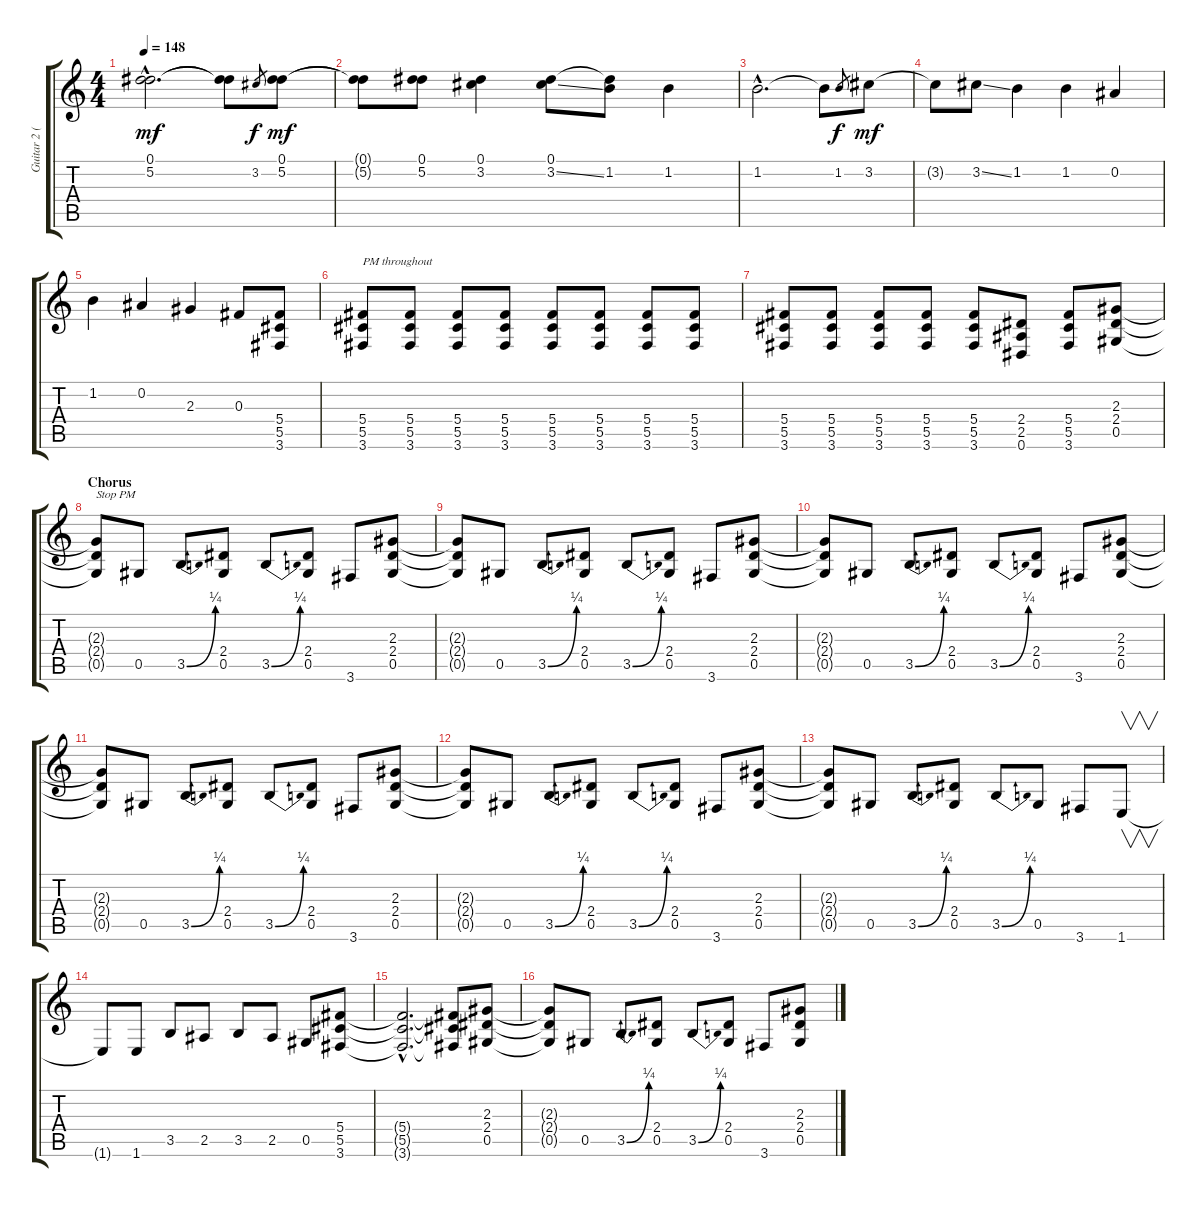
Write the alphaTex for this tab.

\track ("Guitar 2 (Izzy)" "Guitar 2 (") {instrument overdrivenguitar}
\staff {score tabs}
\tuning (Eb4 Bb3 Gb3 Db3 Ab2 Eb2) {hide}
\ts (4 4)
\tempo 148
\clef g2
\ks c
(0.1{hac t} 5.2{hac t}).2{d dy mf} (0.1{t} 5.2{t}).8 3.2.8{gr dy f} (0.1 5.2).8{dy mf} |
(0.1{t} 5.2{t}).8 (0.1 5.2).8 (0.1 3.2).4 (0.1 3.2{ss}).8 (0.1{t} 1.2).8 1.2.4 |
1.2{hac}.2{d} 1.2{t}.8 1.2.8{gr dy f} 3.2.8{dy mf} |
3.2{t}.8 3.2{ss}.8 1.2.4 1.2.4 0.2.4 |
1.2.4 0.2.4 2.3.4 0.3.8{volume 12} (5.4 5.5 3.6).8 |
(5.4 5.5 3.6).8{txt "PM throughout"} (5.4 5.5 3.6).8 (5.4 5.5 3.6).8 (5.4 5.5 3.6).8 (5.4 5.5 3.6).8 (5.4 5.5 3.6).8 (5.4 5.5 3.6).8 (5.4 5.5 3.6).8 |
(5.4 5.5 3.6).8 (5.4 5.5 3.6).8 (5.4 5.5 3.6).8 (5.4 5.5 3.6).8 (5.4 5.5 3.6).8 (2.4 2.5 0.6).8 (5.4 5.5 3.6).8 (2.3 2.4 0.5).8 |
\section ("" "Chorus")
(2.3{t} 2.4{t} 0.5{t}).8{txt "Stop PM"} 0.5.8 3.5{be (bend 0 0 60 1)}.8 (2.4 0.5).8 3.5{be (bend 0 0 60 1)}.8 (2.4 0.5).8 3.6.8 (2.3 2.4 0.5).8 |
(2.3{t} 2.4{t} 0.5{t}).8 0.5.8 3.5{be (bend 0 0 60 1)}.8 (2.4 0.5).8 3.5{be (bend 0 0 60 1)}.8 (2.4 0.5).8 3.6.8 (2.3 2.4 0.5).8 |
(2.3{t} 2.4{t} 0.5{t}).8 0.5.8 3.5{be (bend 0 0 60 1)}.8 (2.4 0.5).8 3.5{be (bend 0 0 60 1)}.8 (2.4 0.5).8 3.6.8 (2.3 2.4 0.5).8 |
(2.3{t} 2.4{t} 0.5{t}).8 0.5.8 3.5{be (bend 0 0 60 1)}.8 (2.4 0.5).8 3.5{be (bend 0 0 60 1)}.8 (2.4 0.5).8 3.6.8 (2.3 2.4 0.5).8 |
(2.3{t} 2.4{t} 0.5{t}).8 0.5.8 3.5{be (bend 0 0 60 1)}.8 (2.4 0.5).8 3.5{be (bend 0 0 60 1)}.8 (2.4 0.5).8 3.6.8 (2.3 2.4 0.5).8 |
(2.3{t} 2.4{t} 0.5{t}).8 0.5.8 3.5{be (bend 0 0 60 1)}.8 (2.4 0.5).8 3.5{be (bend 0 0 60 1)}.8 0.5.8 3.6.8 1.6.8{v} |
1.6{t}.8 1.6.8 3.5.8 2.5.8 3.5.8 2.5.8 0.5.8 (5.4 5.5 3.6).8 |
(5.4{hac t} 5.5{hac t} 3.6{hac t}).2{d} (5.4{t} 5.5{t} 3.6{t}).8 (2.3 2.4 0.5).8 |
(2.3{t} 2.4{t} 0.5{t}).8 0.5.8 3.5{be (bend 0 0 60 1)}.8 (2.4 0.5).8 3.5{be (bend 0 0 60 1)}.8 (2.4 0.5).8 3.6.8 (2.3 2.4 0.5).8
